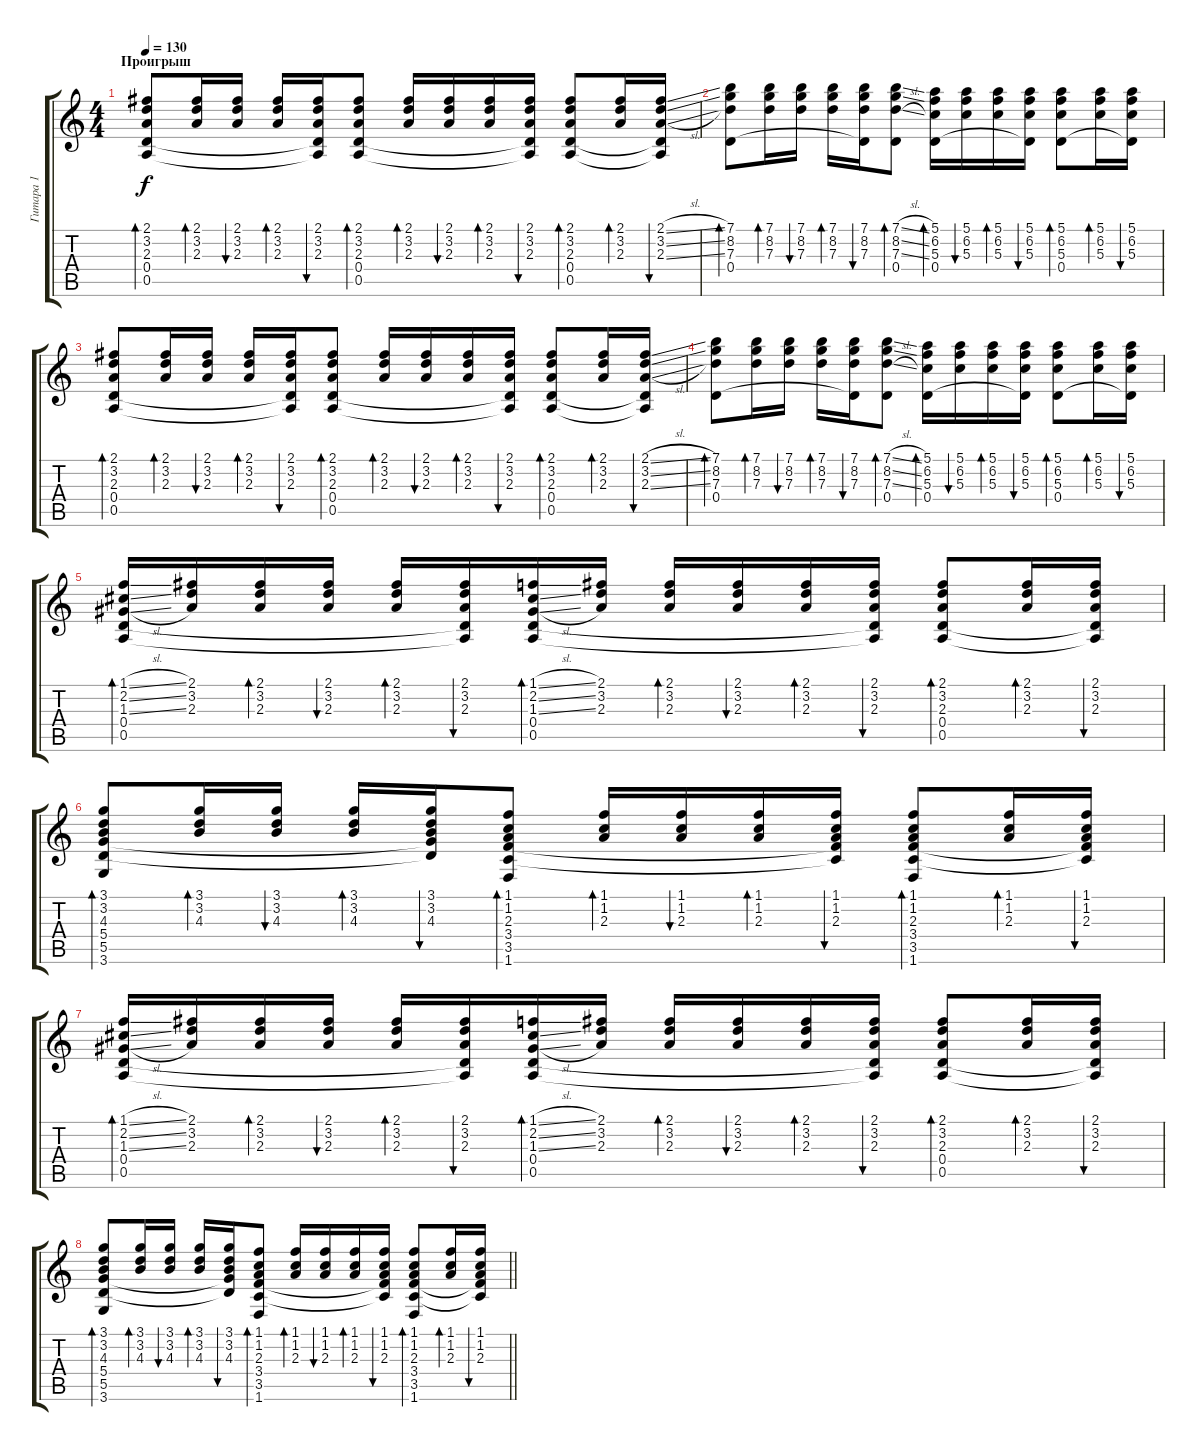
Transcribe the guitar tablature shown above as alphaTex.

\track ("Гитара 1" "Гитара 1") {instrument acousticguitarsteel}
\staff {score tabs}
\tuning (E4 B3 G3 D3 A2 E2) {hide}
\ts (4 4)
\section ("" "Проигрыш")
\tempo 130
\clef g2
\ks c
(2.1 3.2 2.3 0.4 0.5).8{bd 60 dy f} (2.1 3.2 2.3).16{bd 60} (2.1 3.2 2.3).16{bu 60} (2.1 3.2 2.3).16{bd 60} (2.1 3.2 2.3 0.4{t} 0.5{t}).16{bu 60} (2.1 3.2 2.3 0.4 0.5).8{bd 60} (2.1 3.2 2.3).16{bd 60} (2.1 3.2 2.3).16{bu 60} (2.1 3.2 2.3).16{bd 60} (2.1 3.2 2.3 0.4{t} 0.5{t}).16{bu 60} (2.1 3.2 2.3 0.4 0.5).8{bd 60} (2.1 3.2 2.3).16{bd 60} (2.1{sl} 3.2{sl} 2.3{sl} 0.4{t} 0.5{t}).16{bu 60} |
(7.1 8.2 7.3 0.4).8{bd 60} (7.1 8.2 7.3).16{bd 60} (7.1 8.2 7.3).16{bu 60} (7.1 8.2 7.3).16{bd 60} (7.1 8.2 7.3 0.4{t}).16{bu 60} (7.1{sl} 8.2{sl} 7.3{sl} 0.4).8{bd 60} (5.1 6.2 5.3 0.4).16{bd 60} (5.1 6.2 5.3).16{bu 60} (5.1 6.2 5.3).16{bd 60} (5.1 6.2 5.3 0.4{t}).16{bu 60} (5.1 6.2 5.3 0.4).8{bd 60} (5.1 6.2 5.3).16{bd 60} (5.1 6.2 5.3 0.4{t}).16{bu 60} |
(2.1 3.2 2.3 0.4 0.5).8{bd 60} (2.1 3.2 2.3).16{bd 60} (2.1 3.2 2.3).16{bu 60} (2.1 3.2 2.3).16{bd 60} (2.1 3.2 2.3 0.4{t} 0.5{t}).16{bu 60} (2.1 3.2 2.3 0.4 0.5).8{bd 60} (2.1 3.2 2.3).16{bd 60} (2.1 3.2 2.3).16{bu 60} (2.1 3.2 2.3).16{bd 60} (2.1 3.2 2.3 0.4{t} 0.5{t}).16{bu 60} (2.1 3.2 2.3 0.4 0.5).8{bd 60} (2.1 3.2 2.3).16{bd 60} (2.1{sl} 3.2{sl} 2.3{sl} 0.4{t} 0.5{t}).16{bu 60} |
(7.1 8.2 7.3 0.4).8{bd 60} (7.1 8.2 7.3).16{bd 60} (7.1 8.2 7.3).16{bu 60} (7.1 8.2 7.3).16{bd 60} (7.1 8.2 7.3 0.4{t}).16{bu 60} (7.1{sl} 8.2{sl} 7.3{sl} 0.4).8{bd 60} (5.1 6.2 5.3 0.4).16{bd 60} (5.1 6.2 5.3).16{bu 60} (5.1 6.2 5.3).16{bd 60} (5.1 6.2 5.3 0.4{t}).16{bu 60} (5.1 6.2 5.3 0.4).8{bd 60} (5.1 6.2 5.3).16{bd 60} (5.1 6.2 5.3 0.4{t}).16{bu 60} |
(1.1{sl} 2.2{sl} 1.3{sl} 0.4 0.5).16{bd 60} (2.1 3.2 2.3).16 (2.1 3.2 2.3).16{bd 60} (2.1 3.2 2.3).16{bu 60} (2.1 3.2 2.3).16{bd 60} (2.1 3.2 2.3 0.4{t} 0.5{t}).16{bu 60} (1.1{sl} 2.2{sl} 1.3{sl} 0.4 0.5).16{bd 60} (2.1 3.2 2.3).16 (2.1 3.2 2.3).16{bd 60} (2.1 3.2 2.3).16{bu 60} (2.1 3.2 2.3).16{bd 60} (2.1 3.2 2.3 0.4{t} 0.5{t}).16{bu 60} (2.1 3.2 2.3 0.4 0.5).8{bd 60} (2.1 3.2 2.3).16{bd 60} (2.1 3.2 2.3 0.4{t} 0.5{t}).16{bu 60} |
(3.1 3.2 4.3 5.4 5.5 3.6).8{bd 60} (3.1 3.2 4.3).16{bd 60} (3.1 3.2 4.3).16{bu 60} (3.1 3.2 4.3).16{bd 60} (3.1 3.2 4.3 5.4{t} 5.5{t}).16{bu 60} (1.1 1.2 2.3 3.4 3.5 1.6).8{bd 60} (1.1 1.2 2.3).16{bd 60} (1.1 1.2 2.3).16{bu 60} (1.1 1.2 2.3).16{bd 60} (1.1 1.2 2.3 3.4{t} 3.5{t}).16{bu 60} (1.1 1.2 2.3 3.4 3.5 1.6).8{bd 60} (1.1 1.2 2.3).16{bd 60} (1.1 1.2 2.3 3.4{t} 3.5{t}).16{bu 60} |
(1.1{sl} 2.2{sl} 1.3{sl} 0.4 0.5).16{bd 60} (2.1 3.2 2.3).16 (2.1 3.2 2.3).16{bd 60} (2.1 3.2 2.3).16{bu 60} (2.1 3.2 2.3).16{bd 60} (2.1 3.2 2.3 0.4{t} 0.5{t}).16{bu 60} (1.1{sl} 2.2{sl} 1.3{sl} 0.4 0.5).16{bd 60} (2.1 3.2 2.3).16 (2.1 3.2 2.3).16{bd 60} (2.1 3.2 2.3).16{bu 60} (2.1 3.2 2.3).16{bd 60} (2.1 3.2 2.3 0.4{t} 0.5{t}).16{bu 60} (2.1 3.2 2.3 0.4 0.5).8{bd 60} (2.1 3.2 2.3).16{bd 60} (2.1 3.2 2.3 0.4{t} 0.5{t}).16{bu 60} |
\barLineRight lightlight
(3.1 3.2 4.3 5.4 5.5 3.6).8{bd 60} (3.1 3.2 4.3).16{bd 60} (3.1 3.2 4.3).16{bu 60} (3.1 3.2 4.3).16{bd 60} (3.1 3.2 4.3 5.4{t} 5.5{t}).16{bu 60} (1.1 1.2 2.3 3.4 3.5 1.6).8{bd 60} (1.1 1.2 2.3).16{bd 60} (1.1 1.2 2.3).16{bu 60} (1.1 1.2 2.3).16{bd 60} (1.1 1.2 2.3 3.4{t} 3.5{t}).16{bu 60} (1.1 1.2 2.3 3.4 3.5 1.6).8{bd 60} (1.1 1.2 2.3).16{bd 60} (1.1 1.2 2.3 3.4{t} 3.5{t}).16{bu 60}
